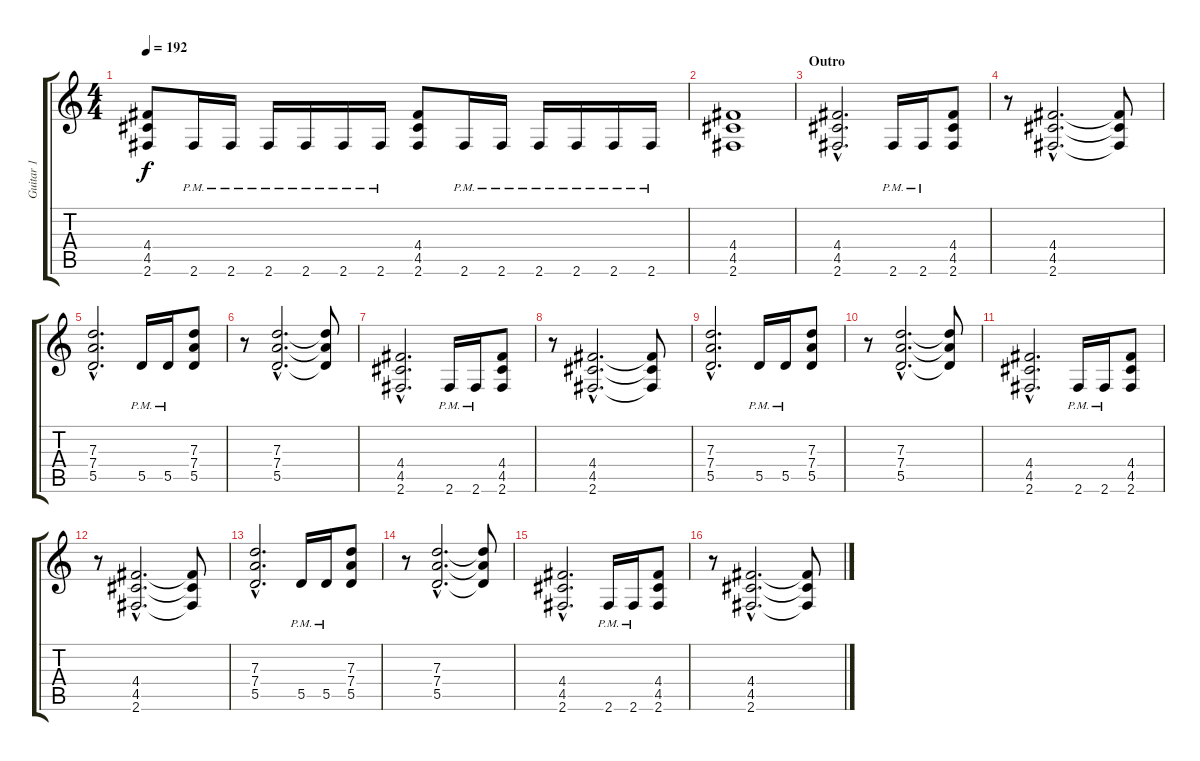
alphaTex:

\track ("Guitar 1" "Guitar 1") {instrument distortionguitar}
\staff {score tabs}
\tuning (E4 B3 G3 D3 A2 E2) {hide}
\ts (4 4)
\tempo 192
\clef g2
\ks c
(4.4 4.5 2.6).8{dy f} 2.6{pm}.16 2.6{pm}.16 2.6{pm}.16 2.6{pm}.16 2.6{pm}.16 2.6{pm}.16 (4.4 4.5 2.6).8 2.6{pm}.16 2.6{pm}.16 2.6{pm}.16 2.6{pm}.16 2.6{pm}.16 2.6{pm}.16 |
(4.4 4.5 2.6).1 |
\section ("" "Outro")
(4.4{hac} 4.5{hac} 2.6{hac}).2{d} 2.6{pm}.16 2.6{pm}.16 (4.4 4.5 2.6).8 |
r.8 (4.4{hac} 4.5{hac} 2.6{hac}).2{d} (4.4{t} 4.5{t} 2.6{t}).8 |
(7.3{hac} 7.4{hac} 5.5{hac}).2{d} 5.5{pm}.16 5.5{pm}.16 (7.3 7.4 5.5).8 |
r.8 (7.3{hac} 7.4{hac} 5.5{hac}).2{d} (7.3{t} 7.4{t} 5.5{t}).8 |
(4.4{hac} 4.5{hac} 2.6{hac}).2{d} 2.6{pm}.16 2.6{pm}.16 (4.4 4.5 2.6).8 |
r.8 (4.4{hac} 4.5{hac} 2.6{hac}).2{d} (4.4{t} 4.5{t} 2.6{t}).8 |
(7.3{hac} 7.4{hac} 5.5{hac}).2{d} 5.5{pm}.16 5.5{pm}.16 (7.3 7.4 5.5).8 |
r.8 (7.3{hac} 7.4{hac} 5.5{hac}).2{d} (7.3{t} 7.4{t} 5.5{t}).8 |
(4.4{hac} 4.5{hac} 2.6{hac}).2{d} 2.6{pm}.16 2.6{pm}.16 (4.4 4.5 2.6).8 |
r.8 (4.4{hac} 4.5{hac} 2.6{hac}).2{d} (4.4{t} 4.5{t} 2.6{t}).8 |
(7.3{hac} 7.4{hac} 5.5{hac}).2{d} 5.5{pm}.16 5.5{pm}.16 (7.3 7.4 5.5).8 |
r.8 (7.3{hac} 7.4{hac} 5.5{hac}).2{d} (7.3{t} 7.4{t} 5.5{t}).8 |
(4.4{hac} 4.5{hac} 2.6{hac}).2{d} 2.6{pm}.16 2.6{pm}.16 (4.4 4.5 2.6).8 |
r.8 (4.4{hac} 4.5{hac} 2.6{hac}).2{d} (4.4{t} 4.5{t} 2.6{t}).8
